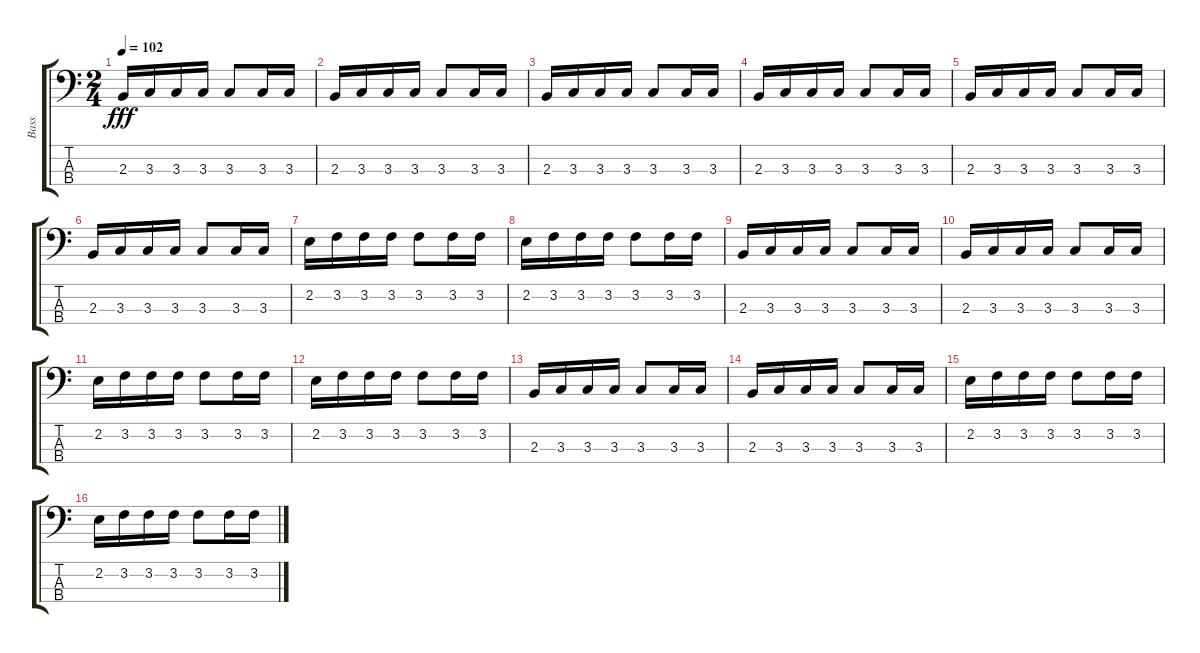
\track ("Bass" "Bass") {instrument fretlessbass}
\staff {score tabs}
\tuning (G2 D2 A1 E1) {hide}
\ts (2 4)
\tempo 102
\clef f4
\ks c
2.3.16{dy fff} 3.3.16 3.3.16 3.3.16 3.3.8 3.3.16 3.3.16 |
2.3.16 3.3.16 3.3.16 3.3.16 3.3.8 3.3.16 3.3.16 |
2.3.16 3.3.16 3.3.16 3.3.16 3.3.8 3.3.16 3.3.16 |
2.3.16 3.3.16 3.3.16 3.3.16 3.3.8 3.3.16 3.3.16 |
2.3.16 3.3.16 3.3.16 3.3.16 3.3.8 3.3.16 3.3.16 |
2.3.16 3.3.16 3.3.16 3.3.16 3.3.8 3.3.16 3.3.16 |
2.2.16 3.2.16 3.2.16 3.2.16 3.2.8 3.2.16 3.2.16 |
2.2.16 3.2.16 3.2.16 3.2.16 3.2.8 3.2.16 3.2.16 |
2.3.16 3.3.16 3.3.16 3.3.16 3.3.8 3.3.16 3.3.16 |
2.3.16 3.3.16 3.3.16 3.3.16 3.3.8 3.3.16 3.3.16 |
2.2.16 3.2.16 3.2.16 3.2.16 3.2.8 3.2.16 3.2.16 |
2.2.16 3.2.16 3.2.16 3.2.16 3.2.8 3.2.16 3.2.16 |
2.3.16 3.3.16 3.3.16 3.3.16 3.3.8 3.3.16 3.3.16 |
2.3.16 3.3.16 3.3.16 3.3.16 3.3.8 3.3.16 3.3.16 |
2.2.16 3.2.16 3.2.16 3.2.16 3.2.8 3.2.16 3.2.16 |
2.2.16 3.2.16 3.2.16 3.2.16 3.2.8 3.2.16 3.2.16
